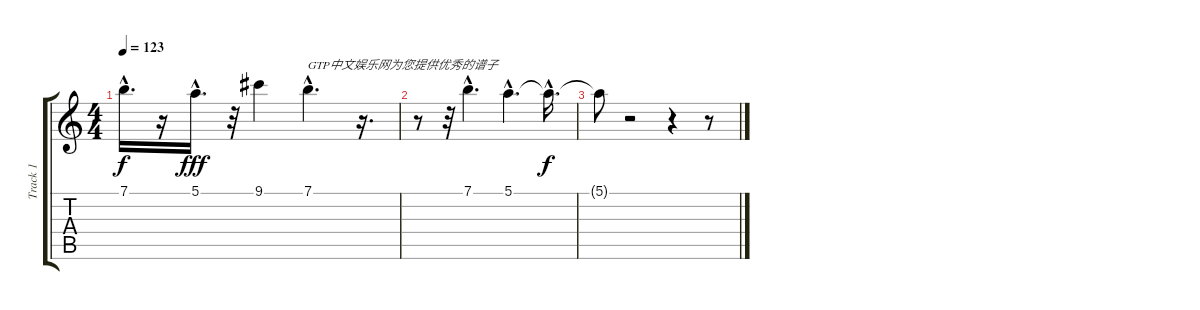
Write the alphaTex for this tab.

\track ("Track 1" "Track 1") {instrument overdrivenguitar}
\staff {score tabs}
\tuning (E4 B3 G3 D3 A2 E2) {hide}
\ts (4 4)
\tempo 123
\clef g2
\ks c
7.1{hac t}.16{d dy f} r.16 5.1{hac}.16{d dy fff} r.32 9.1.4 7.1{hac}.4{d txt "GTP中文娱乐网为您提供优秀的谱子"} r.16{d} |
r.8 r.32 7.1{hac}.4{d} 5.1{hac}.4{d} 5.1{hac t}.16{d dy f} |
5.1{t}.8 r.2 r.4 r.8
